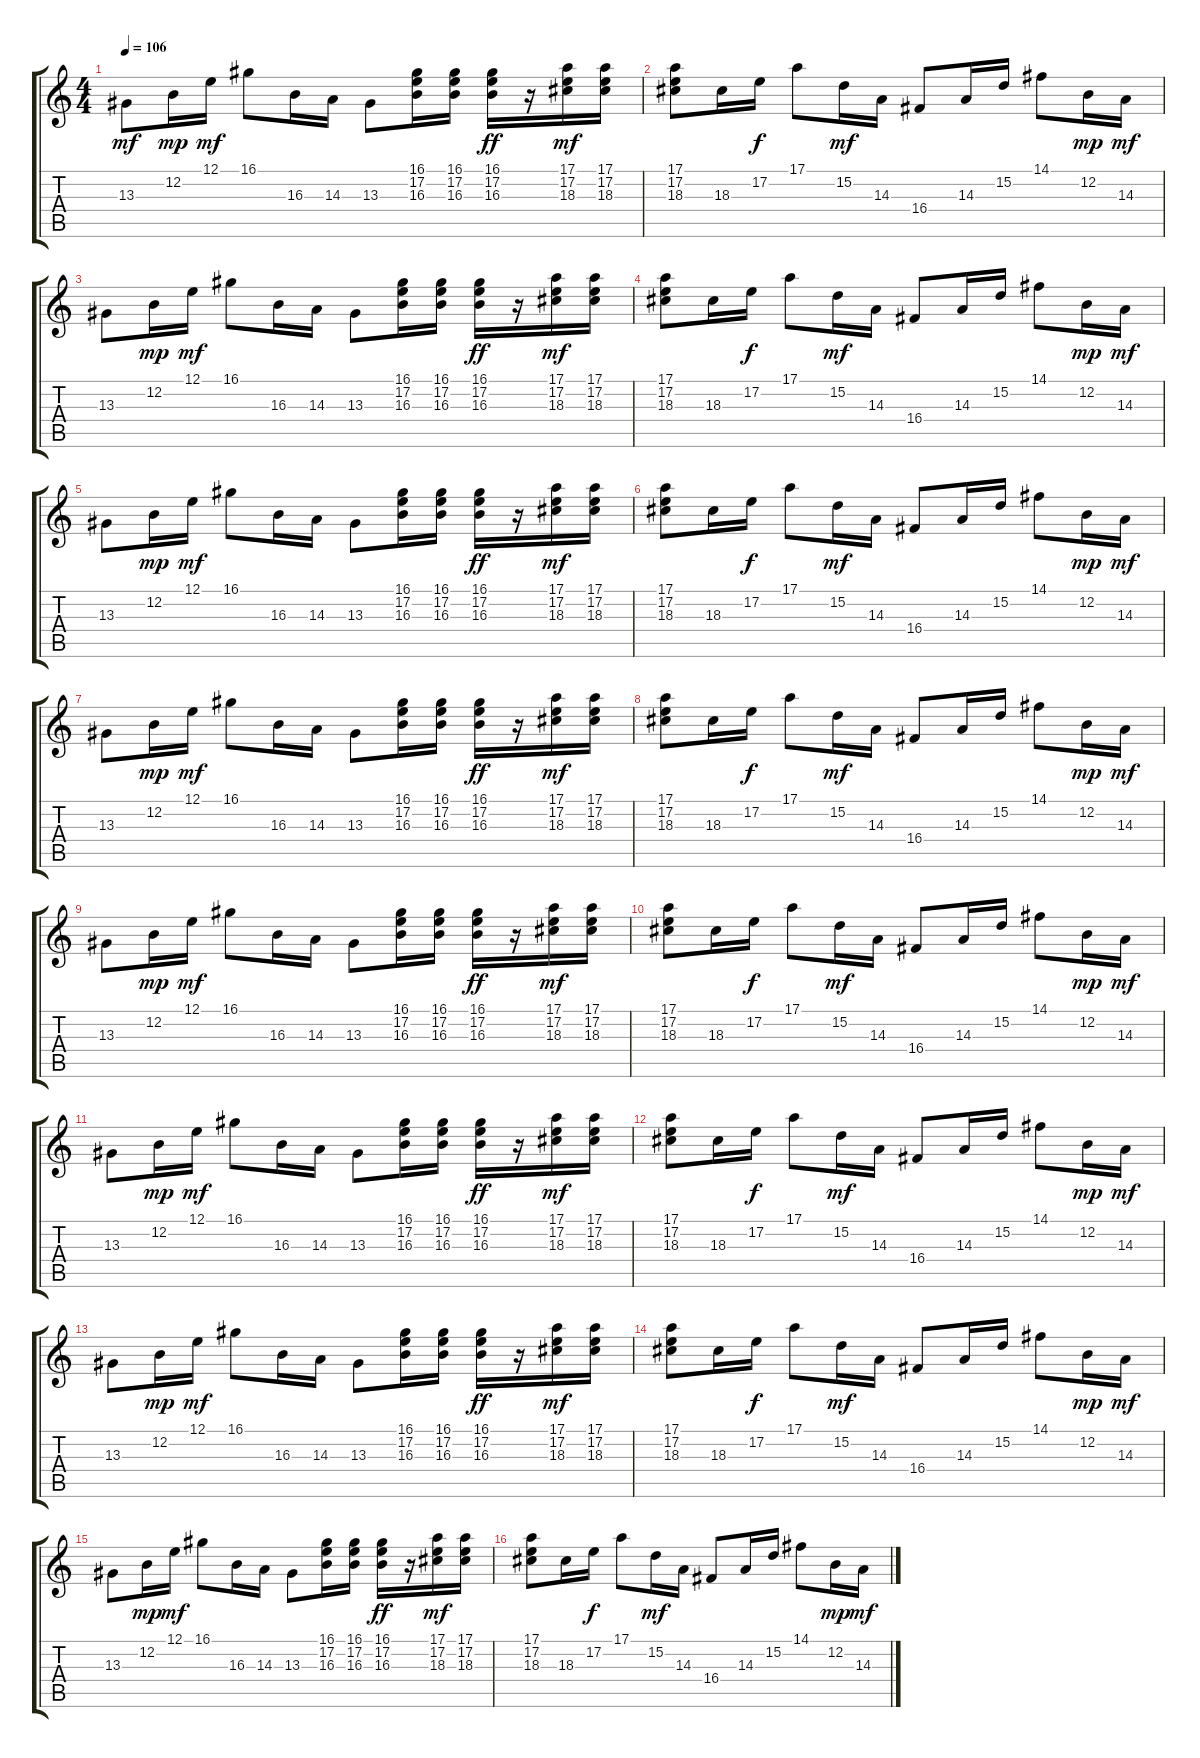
\track "" {instrument lead5charang}
\staff {score tabs}
\tuning (E4 B3 G3 D3 A2 E2) {hide}
\ts (4 4)
\tempo 106
\clef g2
\ks c
13.3.8{dy mf} 12.2.16{dy mp} 12.1.16{dy mf} 16.1.8 16.3.16 14.3.16 13.3.8 (16.1 17.2 16.3).16 (16.1 17.2 16.3).16 (16.1 17.2 16.3).16{dy ff} r.16 (17.1 17.2 18.3).16{dy mf} (17.1 17.2 18.3).16 |
(17.1 17.2 18.3).8 18.3.16 17.2.16{dy f} 17.1.8 15.2.16{dy mf} 14.3.16 16.4.8 14.3.16 15.2.16 14.1.8 12.2.16{dy mp} 14.3.16{dy mf} |
13.3.8 12.2.16{dy mp} 12.1.16{dy mf} 16.1.8 16.3.16 14.3.16 13.3.8 (16.1 17.2 16.3).16 (16.1 17.2 16.3).16 (16.1 17.2 16.3).16{dy ff} r.16 (17.1 17.2 18.3).16{dy mf} (17.1 17.2 18.3).16 |
(17.1 17.2 18.3).8 18.3.16 17.2.16{dy f} 17.1.8 15.2.16{dy mf} 14.3.16 16.4.8 14.3.16 15.2.16 14.1.8 12.2.16{dy mp} 14.3.16{dy mf} |
13.3.8 12.2.16{dy mp} 12.1.16{dy mf} 16.1.8 16.3.16 14.3.16 13.3.8 (16.1 17.2 16.3).16 (16.1 17.2 16.3).16 (16.1 17.2 16.3).16{dy ff} r.16 (17.1 17.2 18.3).16{dy mf} (17.1 17.2 18.3).16 |
(17.1 17.2 18.3).8 18.3.16 17.2.16{dy f} 17.1.8 15.2.16{dy mf} 14.3.16 16.4.8 14.3.16 15.2.16 14.1.8 12.2.16{dy mp} 14.3.16{dy mf} |
13.3.8 12.2.16{dy mp} 12.1.16{dy mf} 16.1.8 16.3.16 14.3.16 13.3.8 (16.1 17.2 16.3).16 (16.1 17.2 16.3).16 (16.1 17.2 16.3).16{dy ff} r.16 (17.1 17.2 18.3).16{dy mf} (17.1 17.2 18.3).16 |
(17.1 17.2 18.3).8 18.3.16 17.2.16{dy f} 17.1.8 15.2.16{dy mf} 14.3.16 16.4.8 14.3.16 15.2.16 14.1.8 12.2.16{dy mp} 14.3.16{dy mf} |
13.3.8 12.2.16{dy mp} 12.1.16{dy mf} 16.1.8 16.3.16 14.3.16 13.3.8 (16.1 17.2 16.3).16 (16.1 17.2 16.3).16 (16.1 17.2 16.3).16{dy ff} r.16 (17.1 17.2 18.3).16{dy mf} (17.1 17.2 18.3).16 |
(17.1 17.2 18.3).8 18.3.16 17.2.16{dy f} 17.1.8 15.2.16{dy mf} 14.3.16 16.4.8 14.3.16 15.2.16 14.1.8 12.2.16{dy mp} 14.3.16{dy mf} |
13.3.8 12.2.16{dy mp} 12.1.16{dy mf} 16.1.8 16.3.16 14.3.16 13.3.8 (16.1 17.2 16.3).16 (16.1 17.2 16.3).16 (16.1 17.2 16.3).16{dy ff} r.16 (17.1 17.2 18.3).16{dy mf} (17.1 17.2 18.3).16 |
(17.1 17.2 18.3).8 18.3.16 17.2.16{dy f} 17.1.8 15.2.16{dy mf} 14.3.16 16.4.8 14.3.16 15.2.16 14.1.8 12.2.16{dy mp} 14.3.16{dy mf} |
13.3.8 12.2.16{dy mp} 12.1.16{dy mf} 16.1.8 16.3.16 14.3.16 13.3.8 (16.1 17.2 16.3).16 (16.1 17.2 16.3).16 (16.1 17.2 16.3).16{dy ff} r.16 (17.1 17.2 18.3).16{dy mf} (17.1 17.2 18.3).16 |
(17.1 17.2 18.3).8 18.3.16 17.2.16{dy f} 17.1.8 15.2.16{dy mf} 14.3.16 16.4.8 14.3.16 15.2.16 14.1.8 12.2.16{dy mp} 14.3.16{dy mf} |
13.3.8 12.2.16{dy mp} 12.1.16{dy mf} 16.1.8 16.3.16 14.3.16 13.3.8 (16.1 17.2 16.3).16 (16.1 17.2 16.3).16 (16.1 17.2 16.3).16{dy ff} r.16 (17.1 17.2 18.3).16{dy mf} (17.1 17.2 18.3).16 |
(17.1 17.2 18.3).8 18.3.16 17.2.16{dy f} 17.1.8 15.2.16{dy mf} 14.3.16 16.4.8 14.3.16 15.2.16 14.1.8 12.2.16{dy mp} 14.3.16{dy mf}
